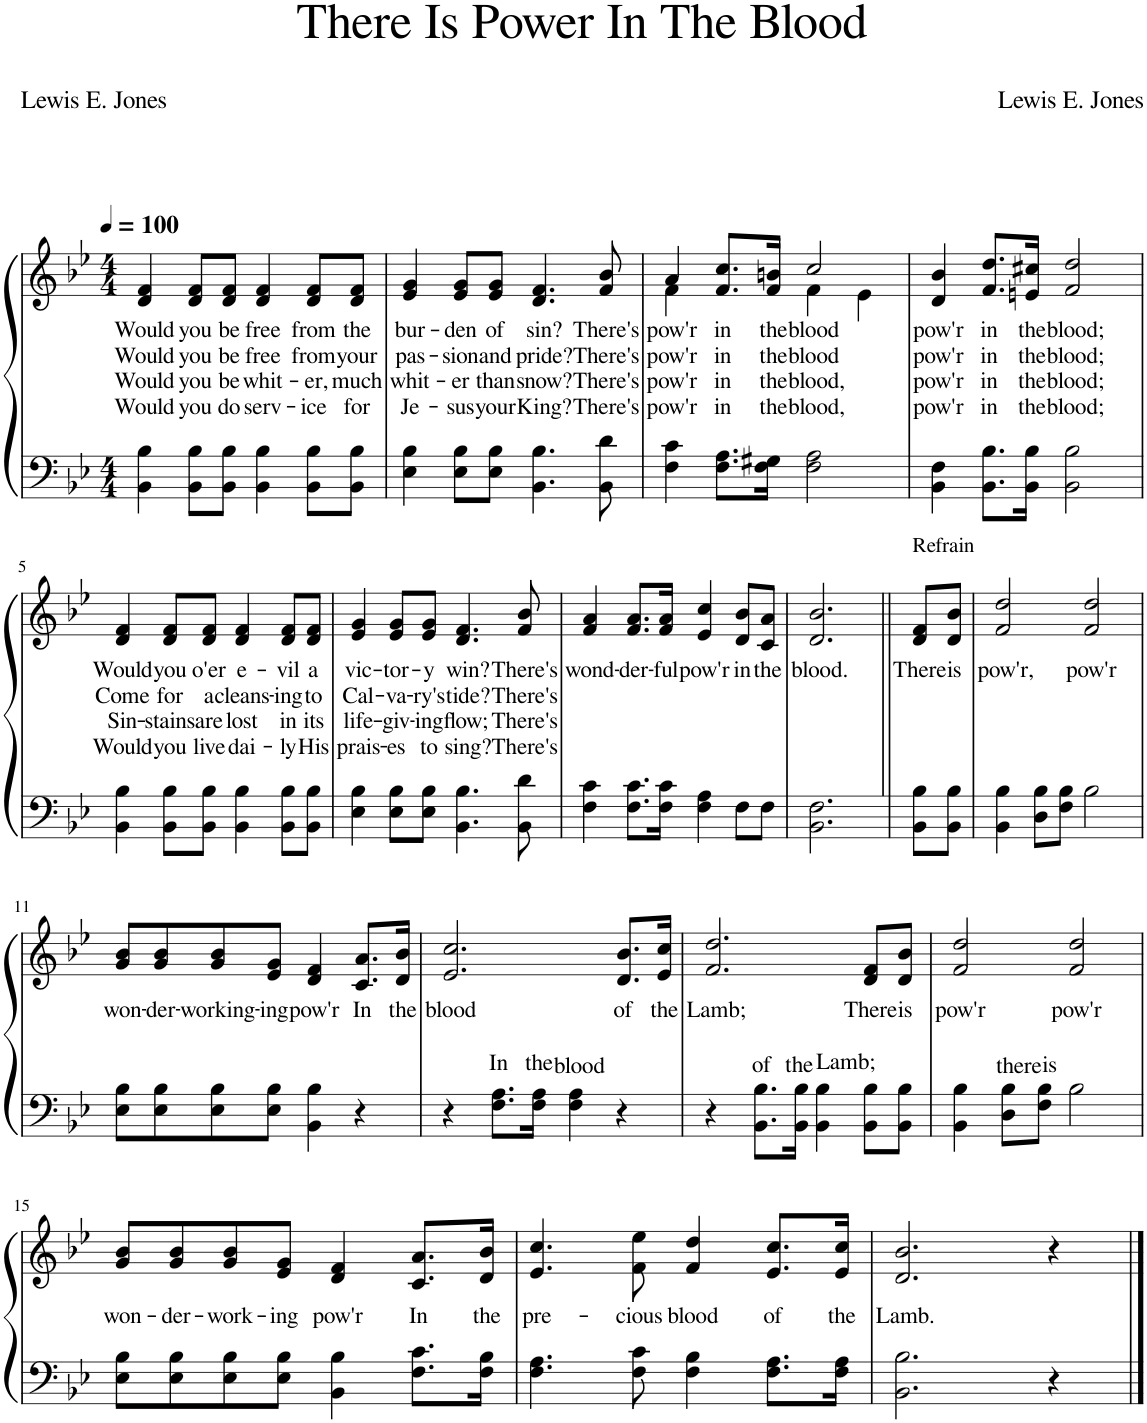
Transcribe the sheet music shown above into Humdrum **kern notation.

**kern	**text	**kern	**text	**text	**text	**text
*part1	*part1	*part1	*part1	*part1	*part1	*part1
*staff2	*staff2	*staff1	*staff1	*staff1	*staff1	*staff1
*I"Piano	*	*	*	*	*	*
*I'Pno.	*	*	*	*	*	*
*clefF4	*	*clefG2	*	*	*	*
*k[b-e-]	*	*k[b-e-]	*	*	*	*
*M4/4	*	*M4/4	*	*	*	*
*MM100	*	*MM100	*	*	*	*
=1	=1	=1	=1	=1	=1	=1
!	!	!	!LO:LY:b	!LO:LY:b	!LO:LY:b	!LO:LY:b
4BB-\ 4B-\	.	4d/ 4f/	Would	Would	Would	Would
!	!	!	!LO:LY:b	!LO:LY:b	!LO:LY:b	!LO:LY:b
8BB-\ 8B-\L	.	8d/ 8f/L	you	you	you	you
!	!	!	!LO:LY:b	!LO:LY:b	!LO:LY:b	!LO:LY:b
8BB-\ 8B-\J	.	8d/ 8f/J	be	be	be	do
!	!	!	!LO:LY:b	!LO:LY:b	!LO:LY:b	!LO:LY:b
4BB-\ 4B-\	.	4d/ 4f/	free	free	whit-	serv-
!	!	!	!LO:LY:b	!LO:LY:b	!LO:LY:b	!LO:LY:b
8BB-\ 8B-\L	.	8d/ 8f/L	from	from	-er,	-ice
!	!	!	!LO:LY:b	!LO:LY:b	!LO:LY:b	!LO:LY:b
8BB-\ 8B-\J	.	8d/ 8f/J	the	your	much	for
=2	=2	=2	=2	=2	=2	=2
!	!	!	!LO:LY:b	!LO:LY:b	!LO:LY:b	!LO:LY:b
4E-\ 4B-\	.	4e-/ 4g/	bur-	pas-	whit-	Je-
!	!	!	!LO:LY:b	!LO:LY:b	!LO:LY:b	!LO:LY:b
8E-\ 8B-\L	.	8e-/ 8g/L	-den	-sion	-er	-sus
!	!	!	!LO:LY:b	!LO:LY:b	!LO:LY:b	!LO:LY:b
8E-\ 8B-\J	.	8e-/ 8g/J	of	and	than	your
!	!	!	!LO:LY:b	!LO:LY:b	!LO:LY:b	!LO:LY:b
4.BB-\ 4.B-\	.	4.d/ 4.f/	sin?	pride?	snow?	King?
!	!	!	!LO:LY:b	!LO:LY:b	!LO:LY:b	!LO:LY:b
8BB-\ 8d\	.	8f/ 8b-/	There's	There's	There's	There's
=3	=3	=3	=3	=3	=3	=3
!	!	!	!LO:LY:b	!LO:LY:b	!LO:LY:b	!LO:LY:b
*	*	*^	*	*	*	*
4F\ 4c\	.	4a/	4f\	pow'r	pow'r	pow'r	pow'r
!	!	!	!	!LO:LY:b	!LO:LY:b	!LO:LY:b	!LO:LY:b
8.F\ 8.A\L	.	8.f/ 8.cc/L	4ryy	in	in	in	in
!	!	!	!	!LO:LY:b	!LO:LY:b	!LO:LY:b	!LO:LY:b
16F\ 16G#X\Jk	.	16f/ 16bn/Jk	.	the	the	the	the
!	!	!	!	!LO:LY:b	!LO:LY:b	!LO:LY:b	!LO:LY:b
2F\ 2A\	.	2cc/	4f\	blood	blood	blood,	blood,
.	.	.	4e-\	.	.	.	.
=4	=4	=4	=4	=4	=4	=4	=4
!	!	!	!	!LO:LY:b	!LO:LY:b	!LO:LY:b	!LO:LY:b
*	*	*v	*v	*	*	*	*
4BB-\ 4F\	.	4d/ 4b-/	pow'r	pow'r	pow'r	pow'r
!	!	!	!LO:LY:b	!LO:LY:b	!LO:LY:b	!LO:LY:b
8.BB-\ 8.B-\L	.	8.f/ 8.dd/L	in	in	in	in
!	!	!	!LO:LY:b	!LO:LY:b	!LO:LY:b	!LO:LY:b
16BB-\ 16B-\Jk	.	16en/ 16cc#X/Jk	the	the	the	the
!	!	!	!LO:LY:b	!LO:LY:b	!LO:LY:b	!LO:LY:b
2BB-\ 2B-\	.	2f/ 2dd/	blood;	blood;	blood;	blood;
!!LO:LB:g=z
=5	=5	=5	=5	=5	=5	=5
!	!	!	!LO:LY:b	!LO:LY:b	!LO:LY:b	!LO:LY:b
4BB-\ 4B-\	.	4d/ 4f/	Would	Come	Sin-	Would
!	!	!	!LO:LY:b	!LO:LY:b	!LO:LY:b	!LO:LY:b
8BB-\ 8B-\L	.	8d/ 8f/L	you	for	-stains	you
!	!	!	!LO:LY:b	!LO:LY:b	!LO:LY:b	!LO:LY:b
8BB-\ 8B-\J	.	8d/ 8f/J	o'er	a	are	live
!	!	!	!LO:LY:b	!LO:LY:b	!LO:LY:b	!LO:LY:b
4BB-\ 4B-\	.	4d/ 4f/	e-	cleans-	lost	dai-
!	!	!	!LO:LY:b	!LO:LY:b	!LO:LY:b	!LO:LY:b
8BB-\ 8B-\L	.	8d/ 8f/L	-vil	-ing	in	-ly
!	!	!	!LO:LY:b	!LO:LY:b	!LO:LY:b	!LO:LY:b
8BB-\ 8B-\J	.	8d/ 8f/J	a	to	its	His
=6	=6	=6	=6	=6	=6	=6
!	!	!	!LO:LY:b	!LO:LY:b	!LO:LY:b	!LO:LY:b
4E-\ 4B-\	.	4e-/ 4g/	vic-	Cal-	life-	prais-
!	!	!	!LO:LY:b	!LO:LY:b	!LO:LY:b	!LO:LY:b
8E-\ 8B-\L	.	8e-/ 8g/L	-tor-	-va-	-giv-	-es
!	!	!	!LO:LY:b	!LO:LY:b	!LO:LY:b	!LO:LY:b
8E-\ 8B-\J	.	8e-/ 8g/J	-y	-ry's	-ing	to
!	!	!	!LO:LY:b	!LO:LY:b	!LO:LY:b	!LO:LY:b
4.BB-\ 4.B-\	.	4.d/ 4.f/	win?	tide?	flow;	sing?
!	!	!	!LO:LY:b	!LO:LY:b	!LO:LY:b	!LO:LY:b
8BB-\ 8d\	.	8f/ 8b-/	There's	There's	There's	There's
=7	=7	=7	=7	=7	=7	=7
!	!	!	!LO:LY:b	!	!	!
4F\ 4c\	.	4f/ 4a/	wond-	.	.	.
!	!	!	!LO:LY:b	!	!	!
8.F\ 8.c\L	.	8.f/ 8.a/L	-der-	.	.	.
!	!	!	!LO:LY:b	!	!	!
16F\ 16c\Jk	.	16f/ 16a/Jk	-ful	.	.	.
!	!	!	!LO:LY:b	!	!	!
4F\ 4A\	.	4e-/ 4cc/	pow'r	.	.	.
!	!	!	!LO:LY:b	!	!	!
8F\L	.	8d/ 8b-/L	in	.	.	.
!	!	!	!LO:LY:b	!	!	!
8F\J	.	8c/ 8a/J	the	.	.	.
=8	=8	=8	=8	=8	=8	=8
!	!	!	!LO:LY:b	!	!	!
2.BB-\ 2.F\	.	2.d/ 2.b-/	blood.	.	.	.
=9||	=9||	=9||	=9||	=9||	=9||	=9||
!	!	!LO:TX:a:t=Refrain	!	!	!	!
!	!	!	!LO:LY:b	!	!	!
8BB-\ 8B-\L	.	8d/ 8f/L	There	.	.	.
!	!	!	!LO:LY:b	!	!	!
8BB-\ 8B-\J	.	8d/ 8b-/J	is	.	.	.
=10	=10	=10	=10	=10	=10	=10
!	!	!	!LO:LY:b	!	!	!
4BB-\ 4B-\	.	2f/ 2dd/	pow'r,	.	.	.
8D\ 8B-\L	.	.	.	.	.	.
8F\ 8B-\J	.	.	.	.	.	.
!	!	!	!LO:LY:b	!	!	!
2B-\	.	2f/ 2dd/	pow'r	.	.	.
!!LO:LB:g=z
=11	=11	=11	=11	=11	=11	=11
!	!	!	!LO:LY:b	!	!	!
8E-\ 8B-\L	.	8g/ 8b-/L	won-	.	.	.
!	!	!	!LO:LY:b	!	!	!
8E-\ 8B-\	.	8g/ 8b-/	-der-	.	.	.
!	!	!	!LO:LY:b	!	!	!
8E-\ 8B-\	.	8g/ 8b-/	-working-	.	.	.
!	!	!	!LO:LY:b	!	!	!
8E-\ 8B-\J	.	8e-/ 8g/J	-ing	.	.	.
!	!	!	!LO:LY:b	!	!	!
4BB-\ 4B-\	.	4d/ 4f/	pow'r	.	.	.
!	!	!	!LO:LY:b	!	!	!
4r	.	8.c/ 8.a/L	In	.	.	.
!	!	!	!LO:LY:b	!	!	!
.	.	16d/ 16b-/Jk	the	.	.	.
=12	=12	=12	=12	=12	=12	=12
!	!	!	!LO:LY:b	!	!	!
4r	.	2.e-/ 2.cc/	blood	.	.	.
!	!LO:LY:a	!	!	!	!	!
8.F\ 8.A\L	In	.	.	.	.	.
!	!LO:LY:a	!	!	!	!	!
16F\ 16A\Jk	the	.	.	.	.	.
!	!LO:LY:a	!	!	!	!	!
4F\ 4A\	blood	.	.	.	.	.
!	!	!	!LO:LY:b	!	!	!
4r	.	8.d/ 8.b-/L	of	.	.	.
!	!	!	!LO:LY:b	!	!	!
.	.	16e-/ 16cc/Jk	the	.	.	.
=13	=13	=13	=13	=13	=13	=13
!	!	!	!LO:LY:b	!	!	!
4r	.	2.f/ 2.dd/	Lamb;	.	.	.
!	!LO:LY:a	!	!	!	!	!
8.BB-\ 8.B-\L	of	.	.	.	.	.
!	!LO:LY:a	!	!	!	!	!
16BB-\ 16B-\Jk	the	.	.	.	.	.
!	!LO:LY:a	!	!	!	!	!
4BB-\ 4B-\	Lamb;	.	.	.	.	.
!	!	!	!LO:LY:b	!	!	!
8BB-\ 8B-\L	.	8d/ 8f/L	There	.	.	.
!	!	!	!LO:LY:b	!	!	!
8BB-\ 8B-\J	.	8d/ 8b-/J	is	.	.	.
=14	=14	=14	=14	=14	=14	=14
!	!	!	!LO:LY:b	!	!	!
4BB-\ 4B-\	.	2f/ 2dd/	pow'r	.	.	.
!	!LO:LY:a	!	!	!	!	!
8D\ 8B-\L	there	.	.	.	.	.
!	!LO:LY:a	!	!	!	!	!
8F\ 8B-\J	is	.	.	.	.	.
!	!	!	!LO:LY:b	!	!	!
2B-\	.	2f/ 2dd/	pow'r	.	.	.
!!LO:LB:g=z
=15	=15	=15	=15	=15	=15	=15
!	!	!	!LO:LY:b	!	!	!
8E-\ 8B-\L	.	8g/ 8b-/L	won-	.	.	.
!	!	!	!LO:LY:b	!	!	!
8E-\ 8B-\	.	8g/ 8b-/	-der-	.	.	.
!	!	!	!LO:LY:b	!	!	!
8E-\ 8B-\	.	8g/ 8b-/	-work-	.	.	.
!	!	!	!LO:LY:b	!	!	!
8E-\ 8B-\J	.	8e-/ 8g/J	-ing	.	.	.
!	!	!	!LO:LY:b	!	!	!
4BB-\ 4B-\	.	4d/ 4f/	pow'r	.	.	.
!	!	!	!LO:LY:b	!	!	!
8.F\ 8.c\L	.	8.c/ 8.a/L	In	.	.	.
!	!	!	!LO:LY:b	!	!	!
16F\ 16B-\Jk	.	16d/ 16b-/Jk	the	.	.	.
=16	=16	=16	=16	=16	=16	=16
!	!	!	!LO:LY:b	!	!	!
4.F\ 4.A\	.	4.e-/ 4.cc/	pre-	.	.	.
!	!	!	!LO:LY:b	!	!	!
8F\ 8c\	.	8f\ 8ee-\	-cious	.	.	.
!	!	!	!LO:LY:b	!	!	!
4F\ 4B-\	.	4f/ 4dd/	blood	.	.	.
!	!	!	!LO:LY:b	!	!	!
8.F\ 8.A\L	.	8.e-/ 8.cc/L	of	.	.	.
!	!	!	!LO:LY:b	!	!	!
16F\ 16A\Jk	.	16e-/ 16cc/Jk	the	.	.	.
=17	=17	=17	=17	=17	=17	=17
!	!	!	!LO:LY:b	!	!	!
2.BB-\ 2.B-\	.	2.d/ 2.b-/	Lamb.	.	.	.
4r	.	4r	.	.	.	.
==	==	==	==	==	==	==
*-	*-	*-	*-	*-	*-	*-
